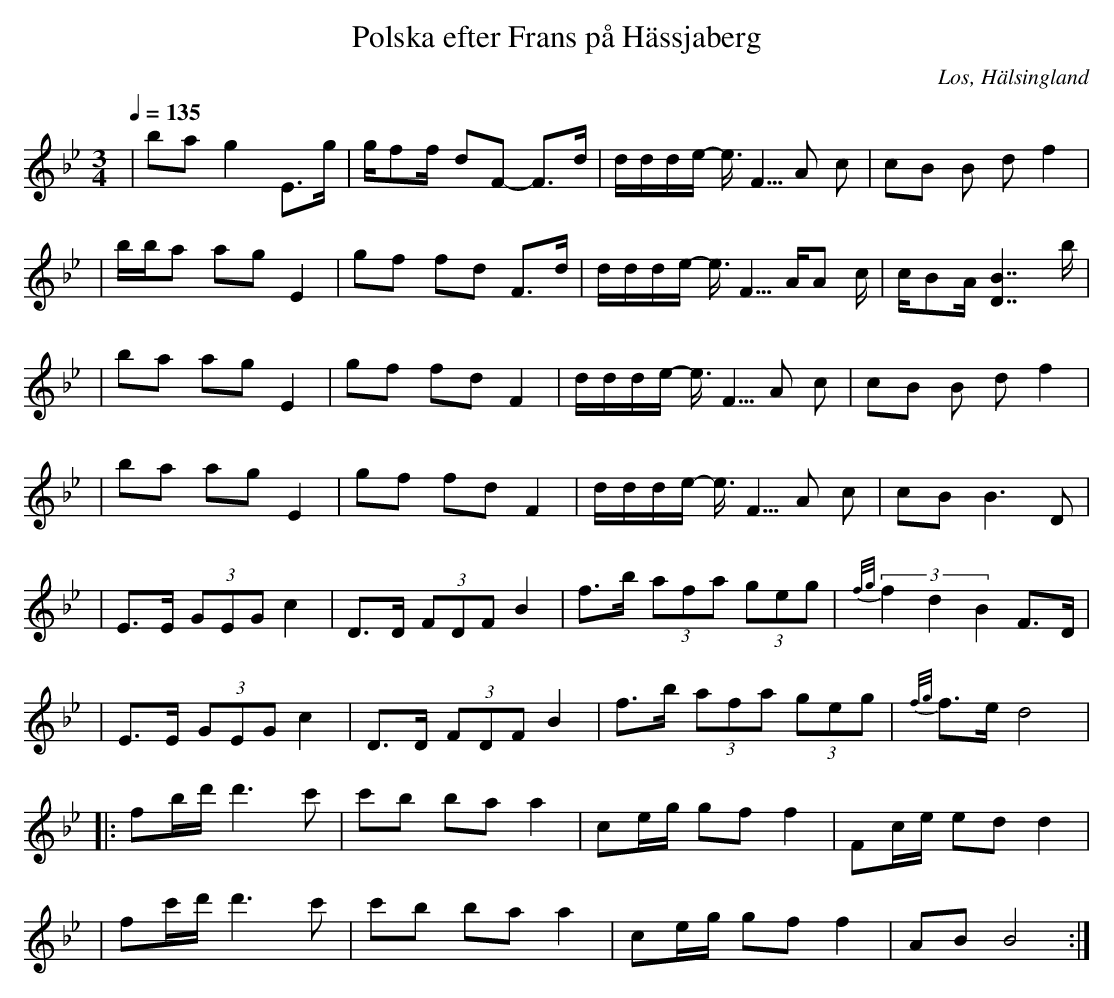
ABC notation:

X:1
T:Polska efter Frans på Hässjaberg
O:Los, Hälsingland
Q:1/4=135
M:3/4
K:Bb
|ba g2 E>g |g/ff/- d4/3F2/3- F>d|d/d/d/e/- e3/4 F5/4 A4/3 c2/3 |c2/3B2/3 B4/3 d4/3 f2|
|b/b/a ag E2|gf fd F>d|d/d/d/e/- e3/4 F5/4 A/A c1/2 |c/BA/ [D B]7/2 b/|
|ba ag E2|gf fd F2|d/d/d/e/- e3/4 F5/4 A4/3 c2/3 |c2/3B2/3 B4/3 d4/3 f2|
|ba ag E2|gf fd F2|d/d/d/e/- e3/4 F5/4 A4/3 c2/3 |cB B3 D|
|E>E (3GEG c2|D>D (3FDF B2|f>b (3afa (3geg|{f/g/}(3f2d2B2 F>D|
|E>E (3GEG c2|D>D (3FDF B2|f>b (3afa (3geg|{f/g/}f>e d4|
|:fb/d'/ d'3 c'|c'b ba a2|ce/g/ gf f2| Fc/e/ ed d2|
|fc'/d'/ d'3 c'|c'b ba a2|ce/g/ gf f2| AB B4:|
